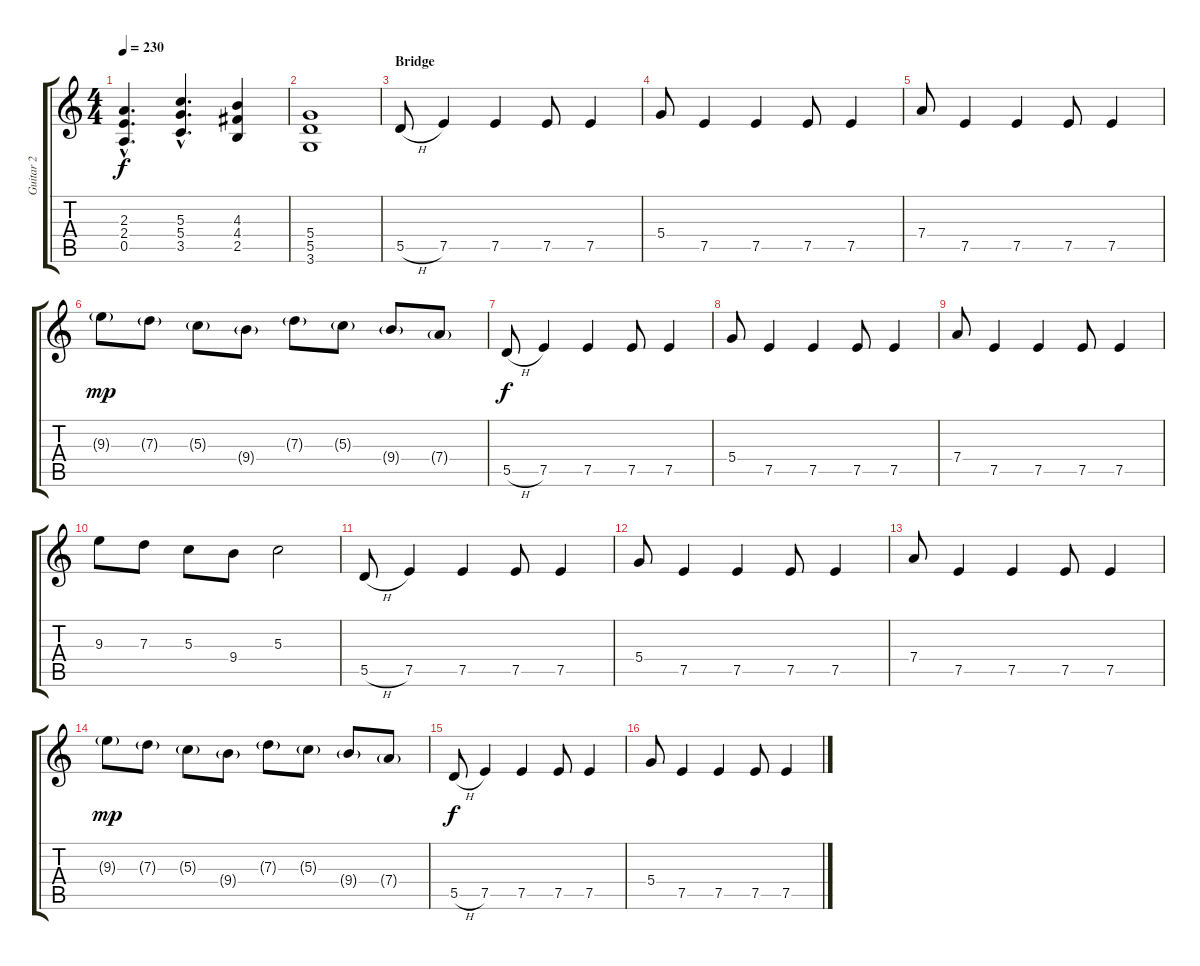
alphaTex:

\track ("Guitar 2" "Guitar 2") {instrument distortionguitar}
\staff {score tabs}
\tuning (E4 B3 G3 D3 A2 E2) {hide}
\ts (4 4)
\tempo 230
\clef g2
\ks c
(2.3{hac} 2.4{hac} 0.5{hac}).4{d dy f} (5.3{hac} 5.4{hac} 3.5{hac}).4{d} (4.3 4.4 2.5).4 |
(5.4 5.5 3.6).1 |
\section ("" "Bridge")
5.5{h}.8 7.5.4 7.5.4 7.5.8 7.5.4 |
5.4.8 7.5.4 7.5.4 7.5.8 7.5.4 |
7.4.8 7.5.4 7.5.4 7.5.8 7.5.4 |
9.3{g}.8{dy mp} 7.3{g}.8 5.3{g}.8 9.4{g}.8 7.3{g}.8 5.3{g}.8 9.4{g}.8 7.4{g}.8 |
5.5{h}.8{dy f} 7.5.4 7.5.4 7.5.8 7.5.4 |
5.4.8 7.5.4 7.5.4 7.5.8 7.5.4 |
7.4.8 7.5.4 7.5.4 7.5.8 7.5.4 |
9.3.8 7.3.8 5.3.8 9.4.8 5.3.2 |
5.5{h}.8 7.5.4 7.5.4 7.5.8 7.5.4 |
5.4.8 7.5.4 7.5.4 7.5.8 7.5.4 |
7.4.8 7.5.4 7.5.4 7.5.8 7.5.4 |
9.3{g}.8{dy mp} 7.3{g}.8 5.3{g}.8 9.4{g}.8 7.3{g}.8 5.3{g}.8 9.4{g}.8 7.4{g}.8 |
5.5{h}.8{dy f} 7.5.4 7.5.4 7.5.8 7.5.4 |
5.4.8 7.5.4 7.5.4 7.5.8 7.5.4
